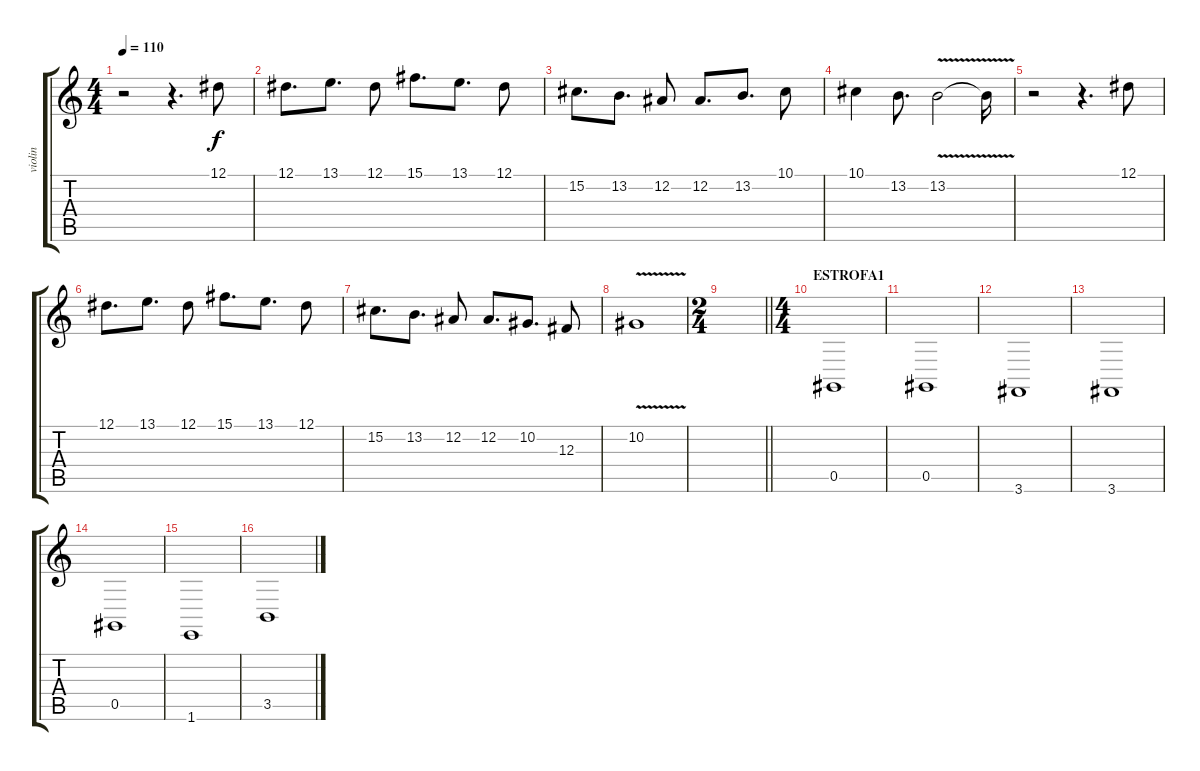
\track ("violin" "violin") {instrument violin}
\staff {score tabs}
\tuning (Eb4 Bb3 Gb3 Db3 Ab2 Eb2) {hide}
\ts (4 4)
\tempo 110
\clef g2
\ks c
r.2{dy f} r.4{d} 12.1.8 |
12.1.8{d} 13.1.8{d} 12.1.8 15.1.8{d} 13.1.8{d} 12.1.8 |
15.2.8{d} 13.2.8{d} 12.2.8 12.2.8{d} 13.2.8{d} 10.1.8 |
10.1.4 13.2.8{d} 13.2{v}.2 13.2{t}.16 |
r.2 r.4{d} 12.1.8 |
12.1.8{d} 13.1.8{d} 12.1.8 15.1.8{d} 13.1.8{d} 12.1.8 |
15.2.8{d} 13.2.8{d} 12.2.8 12.2.8{d} 10.2.8{d} 12.3.8 |
10.2{v}.1 |
\ts (2 4)
\barLineRight lightlight
|
\ts (4 4)
\section ("" "ESTROFA1")
0.5.1 |
0.5.1 |
3.6.1 |
3.6.1 |
0.5.1 |
1.6.1 |
3.5.1
